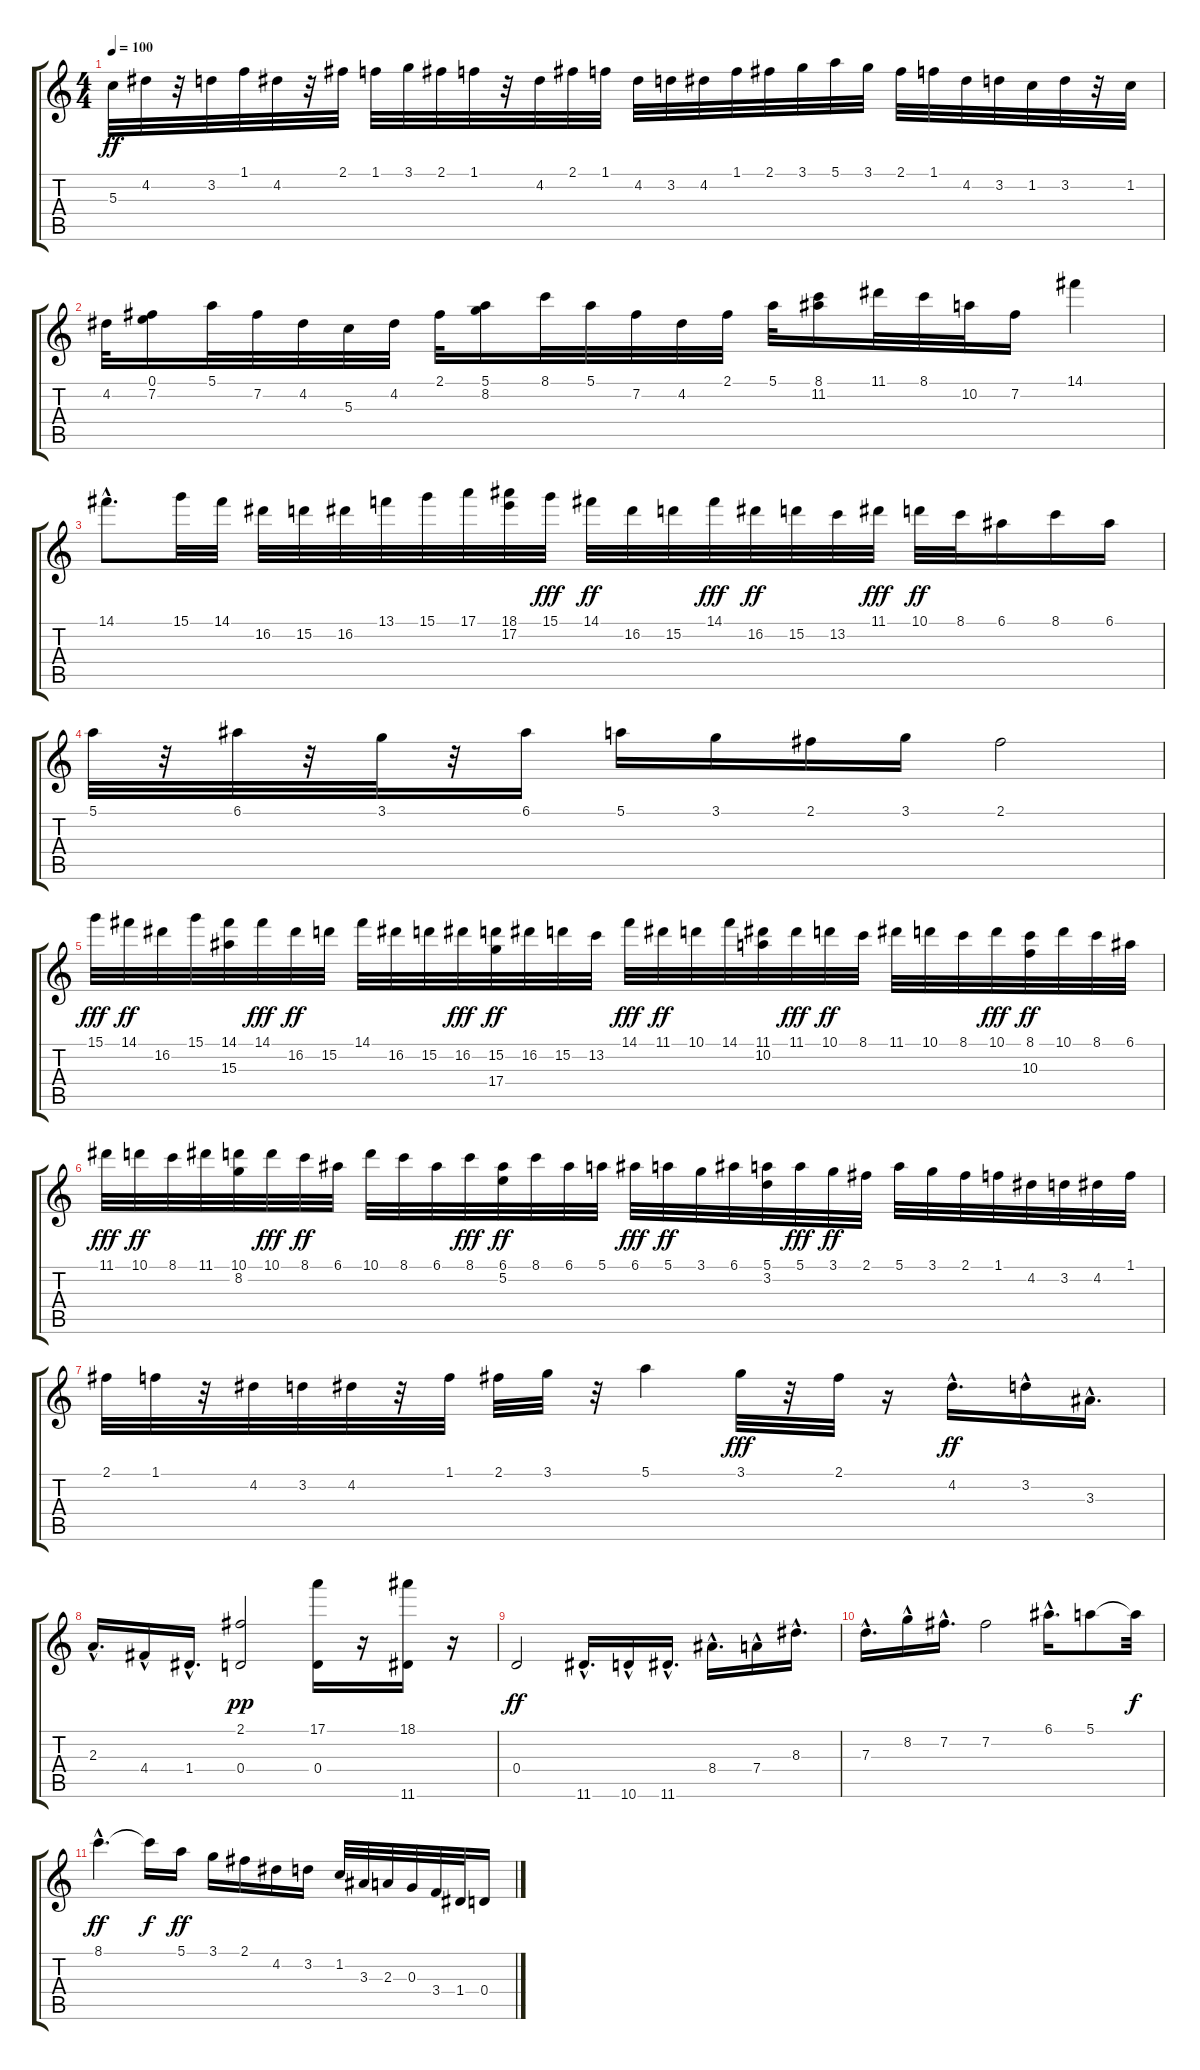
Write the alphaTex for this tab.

\track "" {instrument acousticguitarnylon}
\staff {score tabs}
\tuning (E4 B3 G3 D3 A2 E2) {hide}
\ts (4 4)
\tempo 100
\clef g2
\ks c
5.3.32{dy ff} 4.2.32 r.32 3.2.32 1.1.32 4.2.32 r.32 2.1.32 1.1.32 3.1.32 2.1.32 1.1.32 r.32 4.2.32 2.1.32 1.1.32 4.2.32 3.2.32 4.2.32 1.1.32 2.1.32 3.1.32 5.1.32 3.1.32 2.1.32 1.1.32 4.2.32 3.2.32 1.2.32 3.2.32 r.32 1.2.32 |
4.2.32 (0.1 7.2).16 5.1.32 7.2.32 4.2.32 5.3.32 4.2.32 2.1.32 (5.1 8.2).16 8.1.32 5.1.32 7.2.32 4.2.32 2.1.32 5.1.32 (8.1 11.2).16 11.1.32 8.1.32 10.2.32 7.2.16 14.1.4 |
14.1{hac}.8{d} 15.1.32 14.1.32 16.2.32 15.2.32 16.2.32 13.1.32 15.1.32 17.1.32 (18.1 17.2).32 15.1.32{dy fff} 14.1.32{dy ff} 16.2.32 15.2.32 14.1.32{dy fff} 16.2.32{dy ff} 15.2.32 13.2.32 11.1.32{dy fff} 10.1.32{dy ff} 8.1.32 6.1.16 8.1.16 6.1.16 |
5.1.32 r.32 6.1.32 r.32 3.1.32 r.32 6.1.16 5.1.16 3.1.16 2.1.16 3.1.16 2.1.2 |
15.1.32{dy fff} 14.1.32{dy ff} 16.2.32 15.1.32 (14.1 15.3).32 14.1.32{dy fff} 16.2.32{dy ff} 15.2.32 14.1.32 16.2.32 15.2.32 16.2.32{dy fff} (15.2 17.4).32{dy ff} 16.2.32 15.2.32 13.2.32 14.1.32{dy fff} 11.1.32{dy ff} 10.1.32 14.1.32 (11.1 10.2).32 11.1.32{dy fff} 10.1.32{dy ff} 8.1.32 11.1.32 10.1.32 8.1.32 10.1.32{dy fff} (8.1 10.3).32{dy ff} 10.1.32 8.1.32 6.1.32 |
11.1.32{dy fff} 10.1.32{dy ff} 8.1.32 11.1.32 (10.1 8.2).32 10.1.32{dy fff} 8.1.32{dy ff} 6.1.32 10.1.32 8.1.32 6.1.32 8.1.32{dy fff} (6.1 5.2).32{dy ff} 8.1.32 6.1.32 5.1.32 6.1.32{dy fff} 5.1.32{dy ff} 3.1.32 6.1.32 (5.1 3.2).32 5.1.32{dy fff} 3.1.32{dy ff} 2.1.32 5.1.32 3.1.32 2.1.32 1.1.32 4.2.32 3.2.32 4.2.32 1.1.32 |
2.1.32 1.1.32 r.32 4.2.32 3.2.32 4.2.32 r.32 1.1.32 2.1.32 3.1.32 r.32 5.1.4 3.1.32{dy fff} r.32 2.1.32 r.16 4.2{hac}.16{d dy ff} 3.2{hac}.16 3.3{hac}.16{d} |
2.3{hac}.16{d} 4.4{hac}.16 1.4{hac}.16{d} (2.1 0.4).2{dy pp} (17.1 0.4).16 r.16 (18.1 11.6).16 r.16 |
0.4.2{dy ff} 11.6{hac}.16{d} 10.6{hac}.16 11.6{hac}.16{d} 8.4{hac}.16{d} 7.4{hac}.16 8.3{hac}.16{d} |
7.3{hac}.16{d} 8.2{hac}.16 7.2{hac}.16{d} 7.2.2 6.1{hac}.16{d} 5.1.8 5.1{t}.32{dy f} |
8.1{hac}.4{d dy ff} 8.1{t}.16{dy f} 5.1.16{dy ff} 3.1.16 2.1.16 4.2.16 3.2.16 1.2.32 3.3.32 2.3.32 0.3.32 3.4.32 1.4.32 0.4.16
